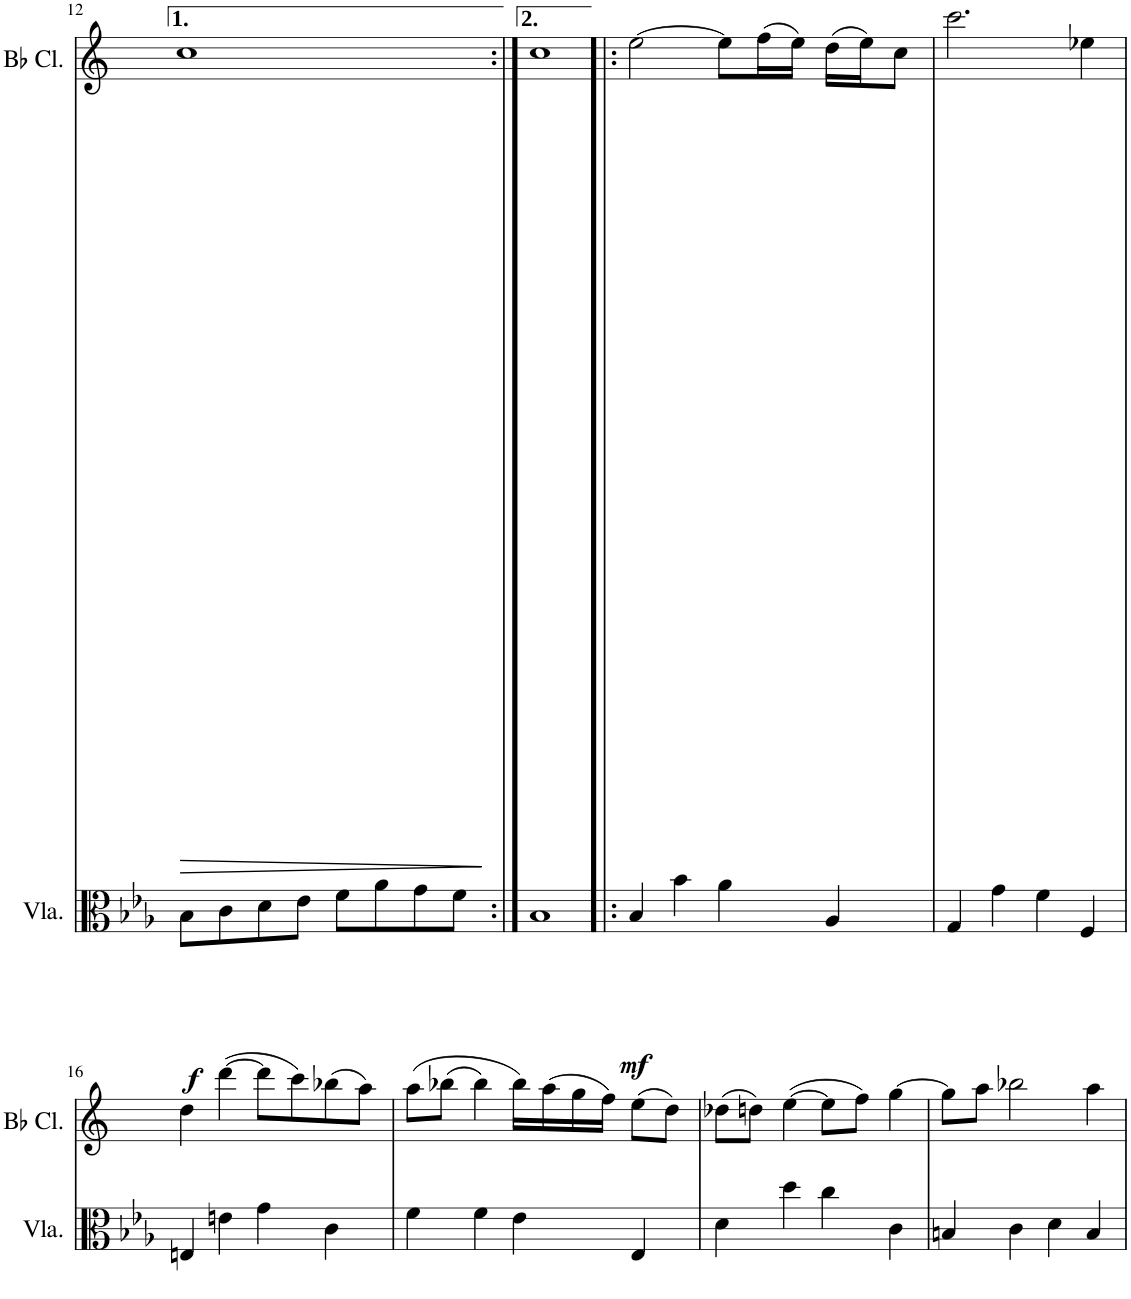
**kern	**dynam	**kern	**dynam
*part2	*part2	*part1	*part1
*staff2	*staff2	*staff1	*staff1
*I"Viola	*	*I"Bb Clarinet	*
*I'Vla.	*	*I'Bb Cl.	*
!!LO:PB:g=z
*clefC3	*	*clefG2	*
*	*	*Trd1c2	*
*k[b-e-a-]	*	*k[]	*
*M4/4	*	*M4/4	*
=12	=12	=12	=12
!	!LO:DY:b	!	!LO:HP:b
8B-\L	f	1cc	>
8c\	.	.	.
8d\	.	.	.
8e-\J	.	.	.
8f\L	.	.	.
8a-\	.	.	.
8g\	.	.	.
8f\J	.	.	.
.	.	.	]
=13:|!	=13:|!	=13:|!	=13:|!
1B-	.	1cc	.
=14!|:	=14!|:	=14!|:	=14!|:
!	!LO:DY:b	!	!
4B-/	mf	[2ee\	.
4b-\	.	.	.
4a-\	.	8ee\L]	.
.	.	(16ff\L	.
.	.	16ee\JJ)	.
4A-/	.	(16dd\LL	.
.	.	16ee\J)	.
.	.	8cc\J	.
=15	=15	=15	=15
4G/	.	2.ccc\	.
4g\	.	.	.
4f\	.	.	.
4F/	.	4ee-X\	.
!!LO:LB:g=z
=16	=16	=16	=16
4En/	.	4dd\	.
4en\	.	([4ddd\	.
4g\	.	8ddd\L]	.
.	.	8ccc\)	.
4c\	.	(8bb-X\	.
.	.	8aa\J)	.
=17	=17	=17	=17
4f\	.	(8aa\L	.
.	.	(8bb-X\J	.
4f\	.	4bb-\)	.
4e-\	.	16bb-\LL)	.
.	.	(16aa\	.
.	.	16gg\	.
.	.	16ff\JJ)	.
4E-/	.	(8ee\L	.
.	.	8dd\J)	.
=18	=18	=18	=18
4d\	.	(8dd-X\L	.
.	.	8ddn\J)	.
4dd\	.	([4ee\	.
4cc\	.	8ee\L]	.
.	.	8ff\J)	.
4c\	.	[4gg\	.
=19	=19	=19	=19
4Bn/	.	8gg\L]	.
.	.	8aa\J	.
4c\	.	2bb-X\	.
4d\	.	.	.
4B/	.	4aa\	.
=	=	=	=
*-	*-	*-	*-
